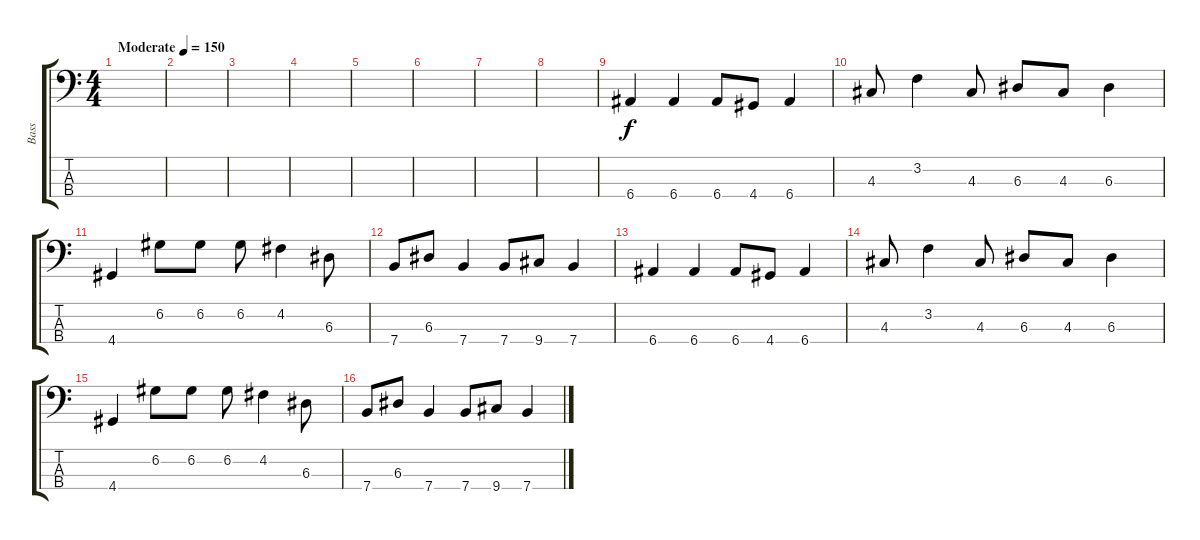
\track ("Bass" "Bass") {instrument electricbassfinger}
\staff {score tabs}
\tuning (G2 D2 A1 E1) {hide}
\ts (4 4)
\tempo (150 "Moderate")
\clef f4
\ks c
|
|
|
|
|
|
|
|
6.4.4 6.4.4 6.4.8 4.4.8 6.4.4 |
4.3.8 3.2.4 4.3.8 6.3.8 4.3.8 6.3.4 |
4.4.4 6.2.8 6.2.8 6.2.8 4.2.4 6.3.8 |
7.4.8 6.3.8 7.4.4 7.4.8 9.4.8 7.4.4 |
6.4.4 6.4.4 6.4.8 4.4.8 6.4.4 |
4.3.8 3.2.4 4.3.8 6.3.8 4.3.8 6.3.4 |
4.4.4 6.2.8 6.2.8 6.2.8 4.2.4 6.3.8 |
7.4.8 6.3.8 7.4.4 7.4.8 9.4.8 7.4.4
